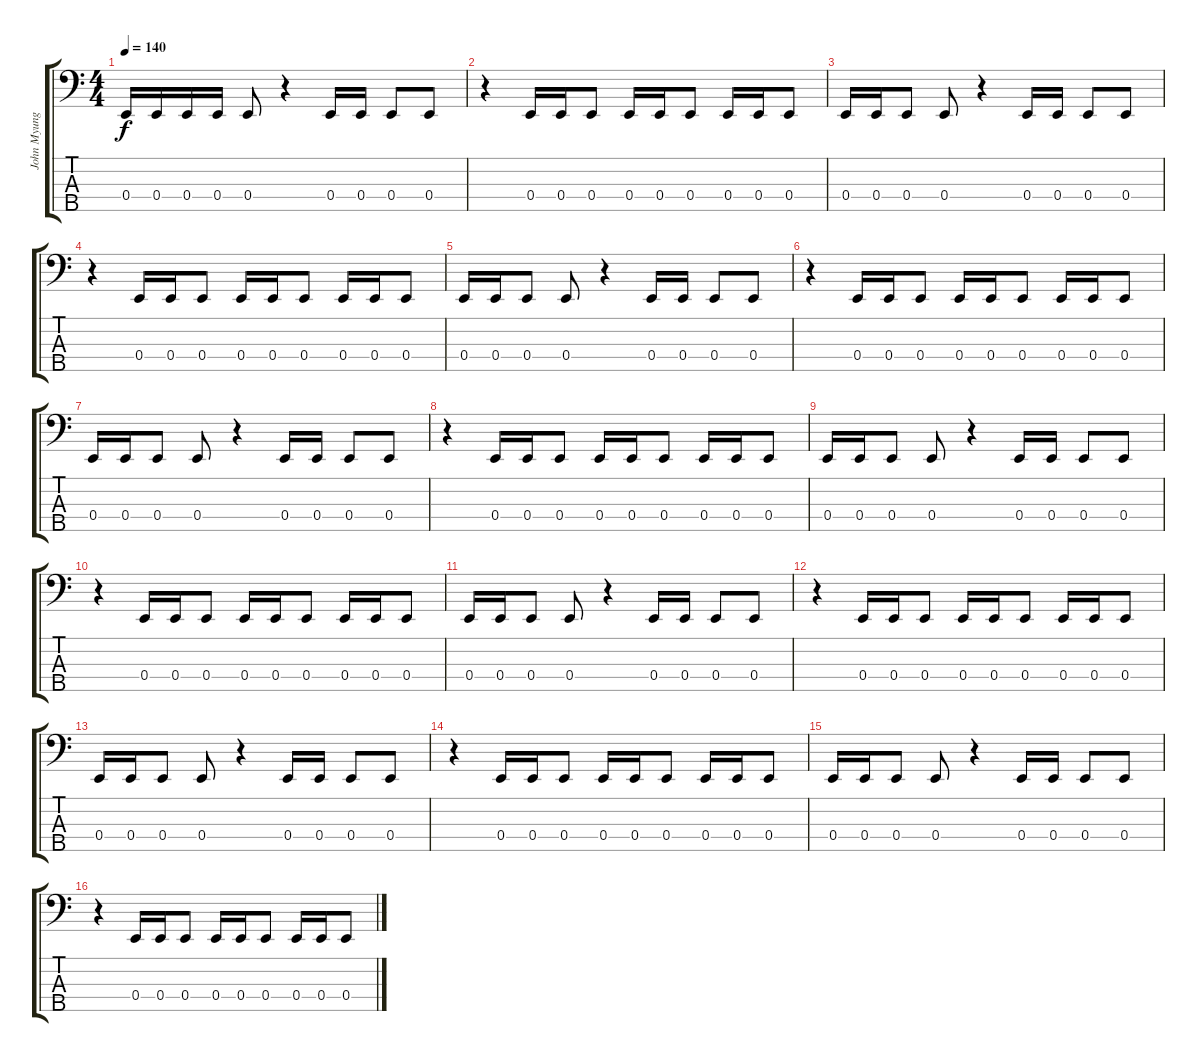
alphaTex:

\track ("John Myung" "John Myung") {instrument electricbassfinger}
\staff {score tabs}
\tuning (G2 D2 A1 E1 B0) {hide}
\ts (4 4)
\tempo 140
\clef f4
\ks c
0.4.16{dy f} 0.4.16 0.4.16 0.4.16 0.4.8 r.4 0.4.16 0.4.16 0.4.8 0.4.8 |
r.4 0.4.16 0.4.16 0.4.8 0.4.16 0.4.16 0.4.8 0.4.16 0.4.16 0.4.8 |
0.4.16 0.4.16 0.4.8 0.4.8 r.4 0.4.16 0.4.16 0.4.8 0.4.8 |
r.4 0.4.16 0.4.16 0.4.8 0.4.16 0.4.16 0.4.8 0.4.16 0.4.16 0.4.8 |
0.4.16 0.4.16 0.4.8 0.4.8 r.4 0.4.16 0.4.16 0.4.8 0.4.8 |
r.4 0.4.16 0.4.16 0.4.8 0.4.16 0.4.16 0.4.8 0.4.16 0.4.16 0.4.8 |
0.4.16 0.4.16 0.4.8 0.4.8 r.4 0.4.16 0.4.16 0.4.8 0.4.8 |
r.4 0.4.16 0.4.16 0.4.8 0.4.16 0.4.16 0.4.8 0.4.16 0.4.16 0.4.8 |
0.4.16 0.4.16 0.4.8 0.4.8 r.4 0.4.16 0.4.16 0.4.8 0.4.8 |
r.4 0.4.16 0.4.16 0.4.8 0.4.16 0.4.16 0.4.8 0.4.16 0.4.16 0.4.8 |
0.4.16 0.4.16 0.4.8 0.4.8 r.4 0.4.16 0.4.16 0.4.8 0.4.8 |
r.4 0.4.16 0.4.16 0.4.8 0.4.16 0.4.16 0.4.8 0.4.16 0.4.16 0.4.8 |
0.4.16 0.4.16 0.4.8 0.4.8 r.4 0.4.16 0.4.16 0.4.8 0.4.8 |
r.4 0.4.16 0.4.16 0.4.8 0.4.16 0.4.16 0.4.8 0.4.16 0.4.16 0.4.8 |
0.4.16 0.4.16 0.4.8 0.4.8 r.4 0.4.16 0.4.16 0.4.8 0.4.8 |
r.4 0.4.16 0.4.16 0.4.8 0.4.16 0.4.16 0.4.8 0.4.16 0.4.16 0.4.8
